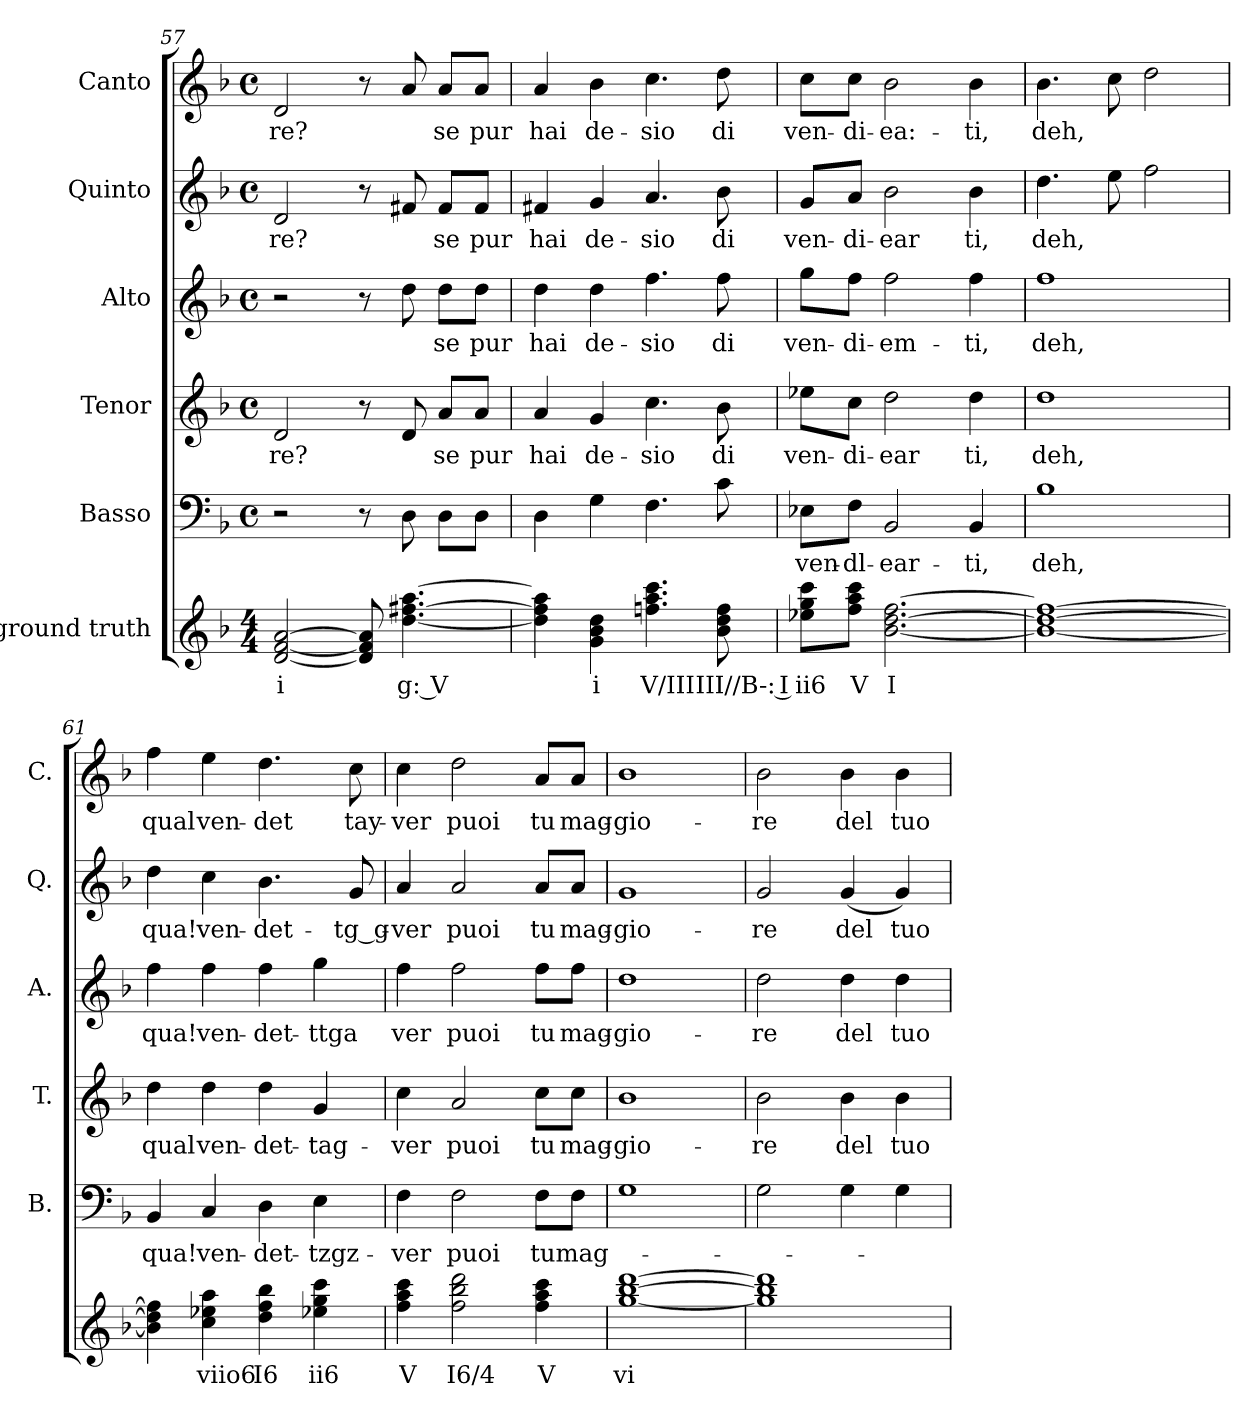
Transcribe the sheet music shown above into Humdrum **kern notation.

**kern	**text	**kern	**text	**kern	**text	**kern	**text	**kern	**text	**kern	**text
*part6	*part6	*part5	*part5	*part4	*part4	*part3	*part3	*part2	*part2	*part1	*part1
*staff6	*staff6	*staff5	*staff5	*staff4	*staff4	*staff3	*staff3	*staff2	*staff2	*staff1	*staff1
*I"ground truth	*	*I"Basso	*	*I"Tenor	*	*I"Alto	*	*I"Quinto	*	*I"Canto	*
*	*	*I'B.	*	*I'T.	*	*I'A.	*	*I'Q.	*	*I'C.	*
*	*	*clefF4	*	*clefG2	*	*clefG2	*	*clefG2	*	*clefG2	*
*k[b-]	*	*k[b-]	*	*k[b-]	*	*k[b-]	*	*k[b-]	*	*k[b-]	*
*	*	*F:	*	*F:	*	*F:	*	*F:	*	*F:	*
*M4/4	*	*M4/4	*	*M4/4	*	*M4/4	*	*M4/4	*	*M4/4	*
*	*	*met(c)	*	*met(c)	*	*met(c)	*	*met(c)	*	*met(c)	*
=57	=57	=57	=57	=57	=57	=57	=57	=57	=57	=57	=57
!	!	!	!	!	!LO:LY:b	!	!	!	!	!	!
!	!	!	!	!	!	!	!	!	!LO:LY:b	!	!
!	!	!	!	!	!	!	!	!	!	!	!LO:LY:b
[2d [2f [2a	i	2r	.	2d/	-re?	2r	.	2d/	-re?	2d/	-re?
8d] 8f] 8a]	.	8r	.	8r	.	8r	.	8r	.	8r	.
[4.dd [4.ff#X [4.aa	g: V	8D\	.	8d/	.	8dd\	.	8f#X/	.	8a/	.
!	!	!	!	!	!LO:LY:b	!	!	!	!	!	!
!	!	!	!	!	!	!	!LO:LY:b	!	!	!	!
!	!	!	!	!	!	!	!	!	!LO:LY:b	!	!
!	!	!	!	!	!	!	!	!	!	!	!LO:LY:b
.	.	8D\L	.	8a/L	-se	8dd\L	-se	8f#/L	-se	8a/L	-se
!	!	!	!	!	!LO:LY:b	!	!	!	!	!	!
!	!	!	!	!	!	!	!LO:LY:b	!	!	!	!
!	!	!	!	!	!	!	!	!	!LO:LY:b	!	!
!	!	!	!	!	!	!	!	!	!	!	!LO:LY:b
.	.	8D\J	.	8a/J	-pur	8dd\J	-pur	8f#/J	-pur	8a/J	-pur
=58	=58	=58	=58	=58	=58	=58	=58	=58	=58	=58	=58
!	!	!	!	!	!LO:LY:b	!	!	!	!	!	!
!	!	!	!	!	!	!	!LO:LY:b	!	!	!	!
!	!	!	!	!	!	!	!	!	!LO:LY:b	!	!
!	!	!	!	!	!	!	!	!	!	!	!LO:LY:b
4dd] 4ff#] 4aa]	.	4D\	.	4a/	-hai	4dd\	-hai	4f#X/	-hai	4a/	-hai
!	!	!	!	!	!LO:LY:b	!	!	!	!	!	!
!	!	!	!	!	!	!	!LO:LY:b	!	!	!	!
!	!	!	!	!	!	!	!	!	!LO:LY:b	!	!
!	!	!	!	!	!	!	!	!	!	!	!LO:LY:b
4g 4b- 4dd	i	4G\	.	4g/	-de-	4dd\	-de-	4g/	-de-	4b-\	-de-
!	!	!	!	!	!LO:LY:b	!	!	!	!	!	!
!	!	!	!	!	!	!	!LO:LY:b	!	!	!	!
!	!	!	!	!	!	!	!	!	!LO:LY:b	!	!
!	!	!	!	!	!	!	!	!	!	!	!LO:LY:b
4.ffn 4.aa 4.ccc	V/III	4.F\	.	4.cc\	-sio	4.ff\	-sio	4.a/	-sio	4.cc\	-sio
!	!	!	!	!	!LO:LY:b	!	!	!	!	!	!
!	!	!	!	!	!	!	!LO:LY:b	!	!	!	!
!	!	!	!	!	!	!	!	!	!LO:LY:b	!	!
!	!	!	!	!	!	!	!	!	!	!	!LO:LY:b
8b- 8dd 8ff	III//B-: I	8c\	.	8b-\	-di	8ff\	-di	8b-\	-di	8dd\	-di
=59	=59	=59	=59	=59	=59	=59	=59	=59	=59	=59	=59
!	!	!	!LO:LY:b	!	!	!	!	!	!	!	!
!	!	!	!	!	!LO:LY:b	!	!	!	!	!	!
!	!	!	!	!	!	!	!LO:LY:b	!	!	!	!
!	!	!	!	!	!	!	!	!	!LO:LY:b	!	!
!	!	!	!	!	!	!	!	!	!	!	!LO:LY:b
8ee-X 8gg 8cccL	ii6	8E-X\L	-ven-	8ee-X\L	-ven-	8gg\L	-ven-	8g/L	-ven-	8cc\L	-ven-
!	!	!	!LO:LY:b	!	!	!	!	!	!	!	!
!	!	!	!	!	!LO:LY:b	!	!	!	!	!	!
!	!	!	!	!	!	!	!LO:LY:b	!	!	!	!
!	!	!	!	!	!	!	!	!	!LO:LY:b	!	!
!	!	!	!	!	!	!	!	!	!	!	!LO:LY:b
8ff 8aa 8cccJ	V	8F\J	-dl-	8cc\J	-di-	8ff\J	-di-	8a/J	-di-	8cc\J	-di-
!	!	!	!LO:LY:b	!	!	!	!	!	!	!	!
!	!	!	!	!	!LO:LY:b	!	!	!	!	!	!
!	!	!	!	!	!	!	!LO:LY:b	!	!	!	!
!	!	!	!	!	!	!	!	!	!LO:LY:b	!	!
!	!	!	!	!	!	!	!	!	!	!	!LO:LY:b
[2.b- [2.dd [2.ff	I	2BB-/	-ear-	2dd\	-ear	2ff\	-em-	2b-\	-ear	2b-\	-ea:--
!	!	!	!LO:LY:b	!	!	!	!	!	!	!	!
!	!	!	!	!	!LO:LY:b	!	!	!	!	!	!
!	!	!	!	!	!	!	!LO:LY:b	!	!	!	!
!	!	!	!	!	!	!	!	!	!LO:LY:b	!	!
!	!	!	!	!	!	!	!	!	!	!	!LO:LY:b
.	.	4BB-/	-ti,	4dd\	-ti,	4ff\	-ti,	4b-\	-ti,	4b-\	-ti,
=60	=60	=60	=60	=60	=60	=60	=60	=60	=60	=60	=60
!	!	!	!LO:LY:b	!	!	!	!	!	!	!	!
!	!	!	!	!	!LO:LY:b	!	!	!	!	!	!
!	!	!	!	!	!	!	!LO:LY:b	!	!	!	!
!	!	!	!	!	!	!	!	!	!LO:LY:b	!	!
!	!	!	!	!	!	!	!	!	!	!	!LO:LY:b
1b-_ 1dd_ 1ff_	.	1B-	-deh,	1dd	-deh,	1ff	-deh,	4.dd\	-deh,	4.b-\	-deh,
.	.	.	.	.	.	.	.	8ee\	.	8cc\	.
.	.	.	.	.	.	.	.	2ff\	.	2dd\	.
=61	=61	=61	=61	=61	=61	=61	=61	=61	=61	=61	=61
!	!	!	!LO:LY:b	!	!	!	!	!	!	!	!
!	!	!	!	!	!LO:LY:b	!	!	!	!	!	!
!	!	!	!	!	!	!	!LO:LY:b	!	!	!	!
!	!	!	!	!	!	!	!	!	!LO:LY:b	!	!
!	!	!	!	!	!	!	!	!	!	!	!LO:LY:b
4b-] 4dd] 4ff]	.	4BB-/	-qua!	4dd\	-qual	4ff\	-qua!	4dd\	-qua!	4ff\	-qual
!	!	!	!LO:LY:b	!	!	!	!	!	!	!	!
!	!	!	!	!	!LO:LY:b	!	!	!	!	!	!
!	!	!	!	!	!	!	!LO:LY:b	!	!	!	!
!	!	!	!	!	!	!	!	!	!LO:LY:b	!	!
!	!	!	!	!	!	!	!	!	!	!	!LO:LY:b
4cc 4ee-X 4aa	viio6	4C/	-ven-	4dd\	-ven-	4ff\	-ven-	4cc\	-ven-	4ee\	-ven-
!	!	!	!LO:LY:b	!	!	!	!	!	!	!	!
!	!	!	!	!	!LO:LY:b	!	!	!	!	!	!
!	!	!	!	!	!	!	!LO:LY:b	!	!	!	!
!	!	!	!	!	!	!	!	!	!LO:LY:b	!	!
!	!	!	!	!	!	!	!	!	!	!	!LO:LY:b
4dd 4ff 4bb-	I6	4D\	-det-	4dd\	-det-	4ff\	-det-	4.b-\	-det-	4.dd\	-det
!	!	!	!LO:LY:b	!	!	!	!	!	!	!	!
!	!	!	!	!	!LO:LY:b	!	!	!	!	!	!
!	!	!	!	!	!	!	!LO:LY:b	!	!	!	!
4ee-X 4gg 4ccc	ii6	4E\	-tzgz-	4g/	-tag-	4gg\	-ttga	.	.	.	.
!	!	!	!	!	!	!	!	!	!LO:LY:b	!	!
!	!	!	!	!	!	!	!	!	!	!	!LO:LY:b
.	.	.	.	.	.	.	.	8g/	-tg_g-	8cc\	-tay-
!!LO:LB:g=z
=62	=62	=62	=62	=62	=62	=62	=62	=62	=62	=62	=62
!	!	!	!LO:LY:b	!	!	!	!	!	!	!	!
!	!	!	!	!	!LO:LY:b	!	!	!	!	!	!
!	!	!	!	!	!	!	!LO:LY:b	!	!	!	!
!	!	!	!	!	!	!	!	!	!LO:LY:b	!	!
!	!	!	!	!	!	!	!	!	!	!	!LO:LY:b
4ff 4aa 4ccc	V	4F\	-ver	4cc\	-ver	4ff\	-ver	4a/	-ver	4cc\	-ver
!	!	!	!LO:LY:b	!	!	!	!	!	!	!	!
!	!	!	!	!	!LO:LY:b	!	!	!	!	!	!
!	!	!	!	!	!	!	!LO:LY:b	!	!	!	!
!	!	!	!	!	!	!	!	!	!LO:LY:b	!	!
!	!	!	!	!	!	!	!	!	!	!	!LO:LY:b
2ff 2bb- 2ddd	I6/4	2F\	-puoi	2a/	-puoi	2ff\	-puoi	2a/	-puoi	2dd\	-puoi
!	!	!	!LO:LY:b	!	!	!	!	!	!	!	!
!	!	!	!	!	!LO:LY:b	!	!	!	!	!	!
!	!	!	!	!	!	!	!LO:LY:b	!	!	!	!
!	!	!	!	!	!	!	!	!	!LO:LY:b	!	!
!	!	!	!	!	!	!	!	!	!	!	!LO:LY:b
4ff 4aa 4ccc	V	8F\L	-tu	8cc\L	-tu	8ff\L	-tu	8a/L	-tu	8a/L	-tu
!	!	!	!LO:LY:b	!	!	!	!	!	!	!	!
!	!	!	!	!	!LO:LY:b	!	!	!	!	!	!
!	!	!	!	!	!	!	!LO:LY:b	!	!	!	!
!	!	!	!	!	!	!	!	!	!LO:LY:b	!	!
!	!	!	!	!	!	!	!	!	!	!	!LO:LY:b
.	.	8F\J	-mag-	8cc\J	-mag-	8ff\J	-mag-	8a/J	-mag-	8a/J	-mag-
=63	=63	=63	=63	=63	=63	=63	=63	=63	=63	=63	=63
!	!	!	!	!	!LO:LY:b	!	!	!	!	!	!
!	!	!	!	!	!	!	!LO:LY:b	!	!	!	!
!	!	!	!	!	!	!	!	!	!LO:LY:b	!	!
!	!	!	!	!	!	!	!	!	!	!	!LO:LY:b
[1gg [1bb- [1ddd	vi	1G	.	1b-	-gio-	1dd	-gio-	1g	-gio-	1b-	-gio-
=64	=64	=64	=64	=64	=64	=64	=64	=64	=64	=64	=64
!	!	!	!	!	!LO:LY:b	!	!	!	!	!	!
!	!	!	!	!	!	!	!LO:LY:b	!	!	!	!
!	!	!	!	!	!	!	!	!	!LO:LY:b	!	!
!	!	!	!	!	!	!	!	!	!	!	!LO:LY:b
1gg] 1bb-] 1ddd]	.	2G\	.	2b-\	-re	2dd\	-re	2g/	-re	2b-\	-re
!	!	!	!	!	!LO:LY:b	!	!	!	!	!	!
!	!	!	!	!	!	!	!LO:LY:b	!	!	!	!
!	!	!	!	!	!	!	!	!	!LO:LY:b	!	!
!	!	!	!	!	!	!	!	!	!	!	!LO:LY:b
.	.	4G\	.	4b-\	-del	4dd\	-del	(<4g/	-del	4b-\	-del
!	!	!	!	!	!LO:LY:b	!	!	!	!	!	!
!	!	!	!	!	!	!	!LO:LY:b	!	!	!	!
!	!	!	!	!	!	!	!	!	!LO:LY:b	!	!
!	!	!	!	!	!	!	!	!	!	!	!LO:LY:b
.	.	4G\	.	4b-\	-tuo	4dd\	-tuo	4g/)	-tuo	4b-\	-tuo
=	=	=	=	=	=	=	=	=	=	=	=
*-	*-	*-	*-	*-	*-	*-	*-	*-	*-	*-	*-
